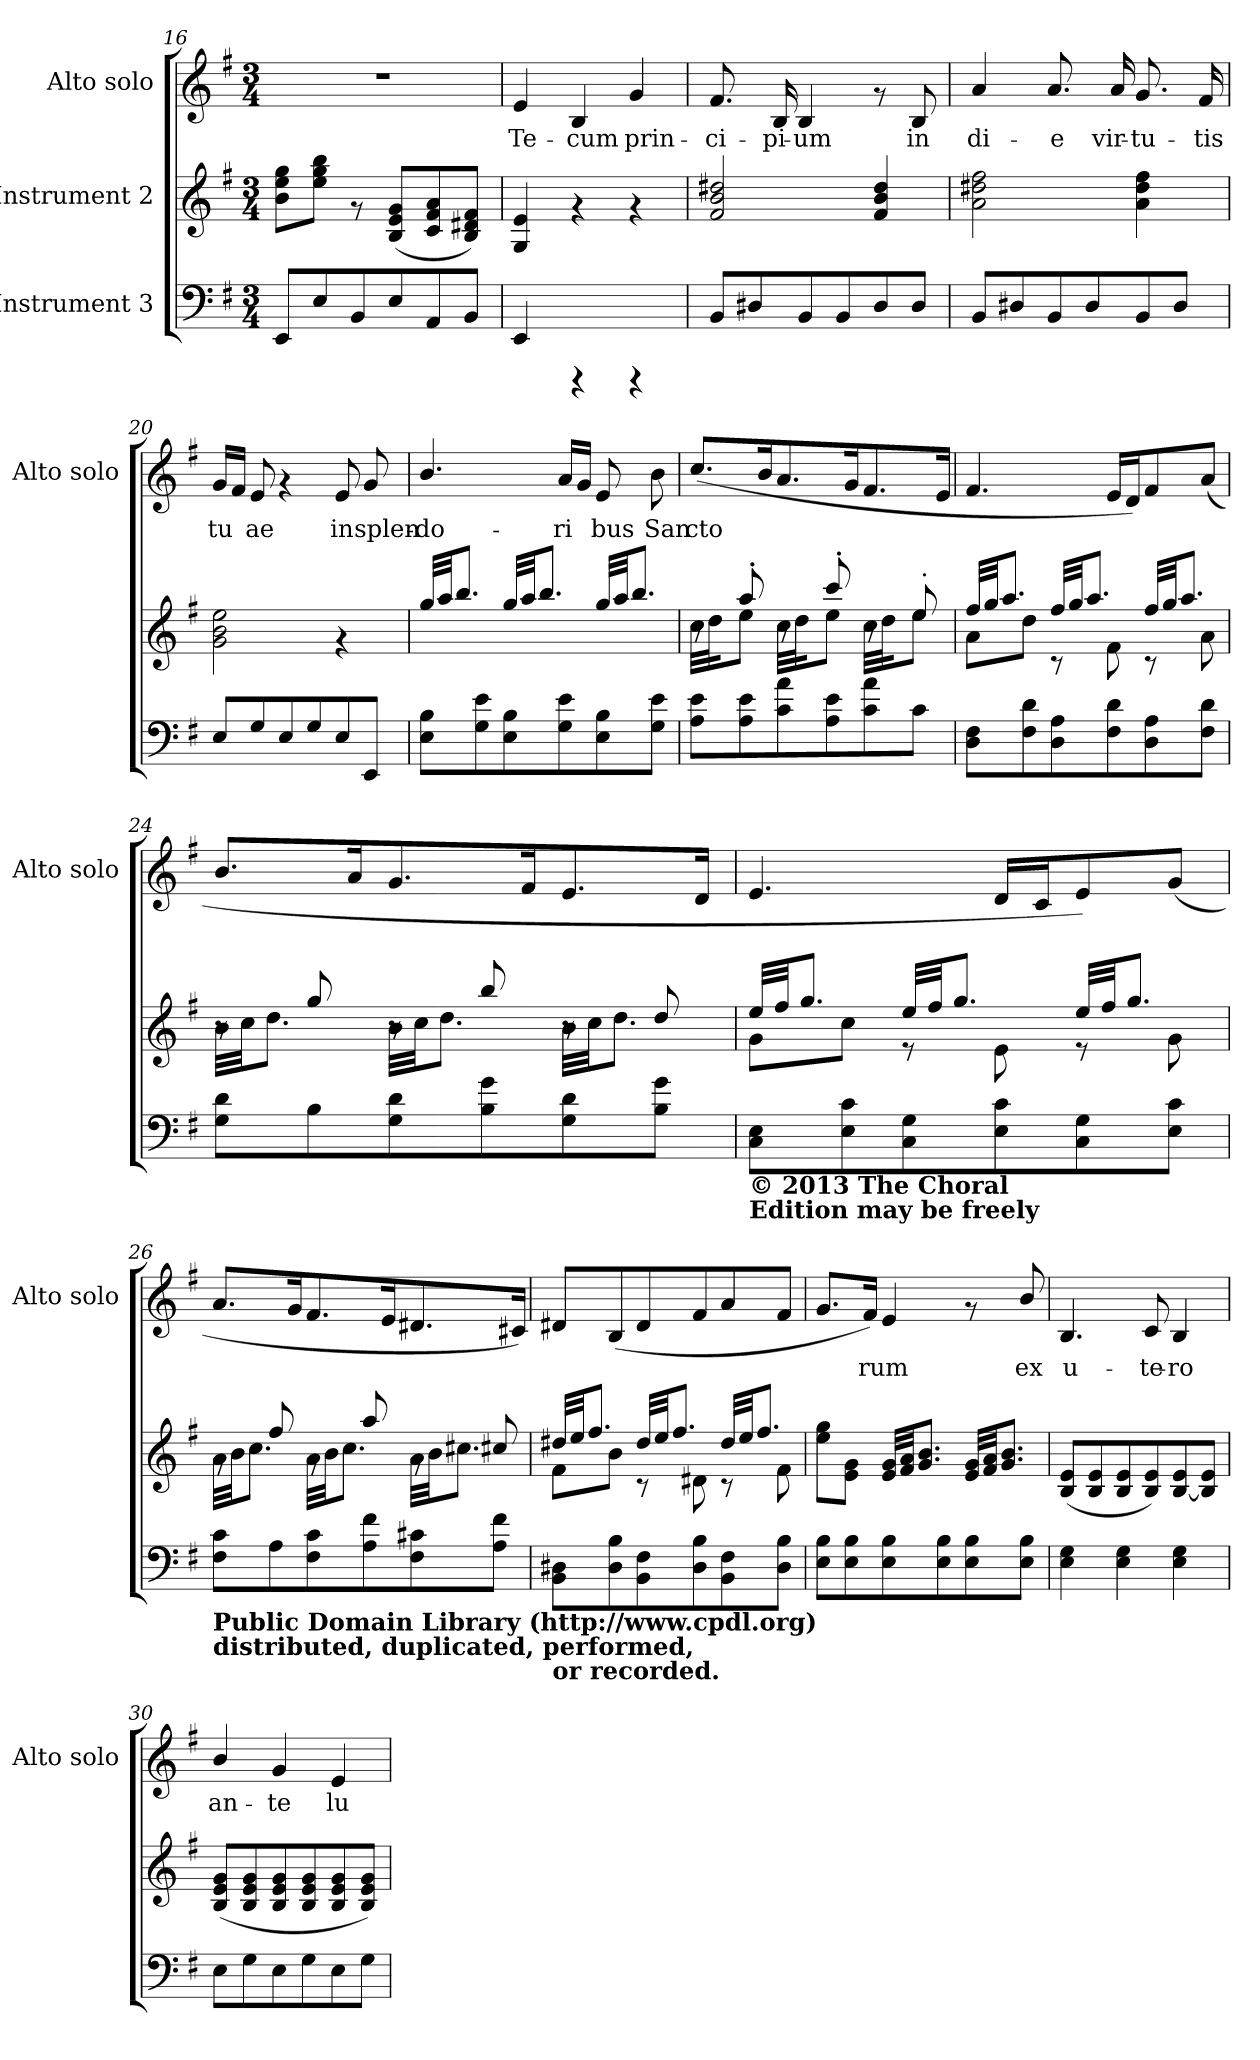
**kern	**kern	**kern	**text
*part3	*part2	*part1	*part1
*staff3	*staff2	*staff1	*staff1
*I"Instrument 3	*I"Instrument 2	*I"Alto solo	*
*	*	*I'Alto solo	*
*clefF4	*clefG2	*clefG2	*
*k[f#]	*k[f#]	*k[f#]	*
*G:	*G:	*G:	*
*M3/4	*M3/4	*M3/4	*
=16	=16	=16	=16
8EE/L	8gg\ 8ee\ 8b\L	2.r	.
8E/	8bb\ 8gg\ 8ee\J	.	.
8BB/	8rf	.	.
8E/	(>8g/ 8e/ 8B/L	.	.
8AA/	8a/ 8f#/ 8c/	.	.
8BB/J	8f#/ 8d#X/ 8B/J)	.	.
=17	=17	=17	=17
!	!	!	!LO:LY:b:cj
4EE/	4e/ 4G/	4e/	Te-
!	!	!	!LO:LY:b:cj
4rCCC	4rf	4B/	-cum
!	!	!	!LO:LY:b:cj
4rCCC	4rf	4g/	prin-
=18	=18	=18	=18
!	!	!	!LO:LY:b:cj
8BB/L	2dd#X/ 2b/ 2f#/	8.f#/	-ci-
8D#X/	.	.	.
!	!	!	!LO:LY:b:cj
.	.	16B/	-pi-
!	!	!	!LO:LY:b:cj
8BB/	.	4B/	-um
8BB/	.	.	.
8D#/	4dd#/ 4b/ 4f#/	8rf	.
!	!	!	!LO:LY:b:cj
8D#/J	.	8B/	in
=19	=19	=19	=19
!	!	!	!LO:LY:b:cj
8BB/L	2ff#\ 2dd#X\ 2a\	4a/	di-
8D#X/	.	.	.
!	!	!	!LO:LY:b:cj
8BB/	.	8.a/	-e
8D#/	.	.	.
!	!	!	!LO:LY:b:cj
.	.	16a/	vir-
!	!	!	!LO:LY:b:cj
8BB/	4ff#\ 4dd#\ 4a\	8.g/	-tu-
8D#/J	.	.	.
!	!	!	!LO:LY:b:cj
.	.	16f#/	-tis
=20	=20	=20	=20
!	!	!	!LO:LY:b:cj
8E/L	2ee\ 2b\ 2g\	16g/L	tu-
!	!	!	!LO:LY:b:cj
.	.	16f#/J	--
!	!	!	!LO:LY:b:cj
8G/	.	8e/	-ae
8E/	.	4rf	.
8G/	.	.	.
!	!	!	!LO:LY:b:cj
8E/	4rf	8e/	in
!	!	!	!LO:LY:b:cj
8EE/J	.	8g/	splen-
!!LO:LB:g=z
=21	=21	=21	=21
!	!	!	!LO:LY:b:cj
8B\ 8E\L	32gg/L	4.b/	-do-
.	32aa/	.	.
.	8.bb/J	.	.
8e\ 8G\	.	.	.
8B\ 8E\	32gg/L	.	.
.	32aa/	.	.
.	8.bb/J	.	.
!	!	!	!LO:LY:b:cj
8e\ 8G\	.	16a/L	-ri-
!	!	!	!LO:LY:b:cj
.	.	16g/J	--
!	!	!	!LO:LY:b:cj
8B\ 8E\	32gg/L	8e/	-bus
.	32aa/	.	.
.	8.bb/J	.	.
!	!	!	!LO:LY:b:cj
8e\ 8G\J	.	8b\	San
=22	=22	=22	=22
*	*^	*	*
!	!	!	!	!LO:LY:b:cj
*	*	*^	*	*
8e\ 8A\L	8ra	32cc\L	2ryy	(<8.cc/L	cto-
.	.	32dd\	.	.	.
.	.	16ryy	.	.	.
8e\ 8A\	8aa'</	8ee\J	.	.	.
!	!	!	!	!	!LO:LY:b:cj
.	.	.	.	16b/	--
!	!	!	!	!	!LO:LY:b:cj
8a\ 8c\	8ra	32cc\L	.	8.a/	--
.	.	32dd\	.	.	.
.	.	16ryy	.	.	.
8e\ 8A\	8ccc'</	8ee\J	.	.	.
!	!	!	!	!	!LO:LY:b:cj
.	.	.	.	16g/	--
!	!	!	!	!	!LO:LY:b:cj
8a\ 8c\	8ra	32cc\L	8ryy	8.f#/	--
.	.	32dd\	.	.	.
.	.	16ryy	.	.	.
8c\J	8ee/	8ee\J	64ryy	.	.
!	!	!	!LO:TX:a:t=.	!	!
.	.	.	16..ryy	.	.
!	!	!	!	!	!LO:LY:b:cj
.	.	.	.	16e/J	--
=23	=23	=23	=23	=23	=23
!	!	!	!	!	!LO:LY:b:cj
*	*	*v	*v	*	*
8F#\ 8D\L	32ff#/L	8a\L	4.f#/	--
.	32gg/	.	.	.
.	8.aa/J	.	.	.
8d\ 8F#\	.	8dd\J	.	.
8A\ 8D\	32ff#/L	8rc	.	.
.	32gg/	.	.	.
.	8.aa/J	.	.	.
!	!	!	!	!LO:LY:b:cj
8d\ 8F#\	.	8f#\	16e/L	--
!	!	!	!	!LO:LY:b:cj
.	.	.	16d/)	--
!	!	!	!	!LO:LY:b:cj
8A\ 8D\	32ff#/L	8rc	8f#/	--
.	32gg/	.	.	.
.	8.aa/J	.	.	.
!	!	!	!	!LO:LY:b:cj
8d\ 8F#\J	.	8a\	(<8a/J	--
!!LO:LB:g=z
=24	=24	=24	=24	=24
!	!	!	!	!LO:LY:b:cj
8d\ 8G\L	8ra	32b\L	8.b/L	--
.	.	32cc\	.	.
.	.	8.dd\J	.	.
8B\	8gg/	.	.	.
!	!	!	!	!LO:LY:b:cj
.	.	.	16a/	--
!	!	!	!	!LO:LY:b:cj
8d\ 8G\	8ra	32b\L	8.g/	--
.	.	32cc\	.	.
.	.	8.dd\J	.	.
8g\ 8B\	8bb/	.	.	.
!	!	!	!	!LO:LY:b:cj
.	.	.	16f#/	--
!	!	!	!	!LO:LY:b:cj
8d\ 8G\	8ra	32b\L	8.e/	--
.	.	32cc\	.	.
.	.	8.dd\J	.	.
8g\ 8B\J	8dd/	.	.	.
!	!	!	!	!LO:LY:b:cj
.	.	.	16d/J	--
=25	=25	=25	=25	=25
!LO:TX:b:B:t=© 2013 The Choral	!	!	!	!
!LO:TX:b:B:t=Edition may be freely	!	!	!	!
!	!	!	!	!LO:LY:b:cj
8E\ 8C\L	32ee/L	8g\L	4.e/	--
.	32ff#/	.	.	.
.	8.gg/J	.	.	.
8c\ 8E\	.	8cc\J	.	.
8G\ 8C\	32ee/L	8rd	.	.
.	32ff#/	.	.	.
.	8.gg/J	.	.	.
!	!	!	!	!LO:LY:b:cj
8c\ 8E\	.	8e\	16d/L	--
!	!	!	!	!LO:LY:b:cj
.	.	.	16c/	--
!	!	!	!	!LO:LY:b:cj
8G\ 8C\	32ee/L	8rd	8e/)	--
.	32ff#/	.	.	.
.	8.gg/J	.	.	.
!	!	!	!	!LO:LY:b:cj
8c\ 8E\J	.	8g\	(<8g/J	--
=26	=26	=26	=26	=26
!LO:TX:b:B:t=Public Domain Library (http&colon;//www.cpdl.org)	!	!	!	!
!LO:TX:b:B:t=distributed, duplicated, performed,	!	!	!	!
!	!	!	!	!LO:LY:b:cj
8c\ 8F#\L	8rf	32a\L	8.a/L	--
.	.	32b\	.	.
.	.	8.cc\J	.	.
8A\	8ff#/	.	.	.
!	!	!	!	!LO:LY:b:cj
.	.	.	16g/	--
!	!	!	!	!LO:LY:b:cj
8c\ 8F#\	8rf	32a\L	8.f#/	--
.	.	32b\	.	.
.	.	8.cc\J	.	.
8f#\ 8A\	8aa/	.	.	.
!	!	!	!	!LO:LY:b:cj
.	.	.	16e/	--
!	!	!	!	!LO:LY:b:cj
8c#X\ 8F#\	8rf	32a\L	8.d#X/	--
.	.	32b\	.	.
.	.	8.cc#X\J	.	.
8f#\ 8A\J	8cc#X/	.	.	.
!	!	!	!	!LO:LY:b:cj
.	.	.	16c#X/J)	--
!!LO:PB:g=z
=27	=27	=27	=27	=27
!LO:TX:b:B:t=or recorded.	!	!	!	!
!	!	!	!	!LO:LY:b:cj
8D#X\ 8BB\L	32dd#X/L	8f#\L	8d#X/L	--
.	32ee/	.	.	.
.	8.ff#/J	.	.	.
!	!	!	!	!LO:LY:b:cj
8B\ 8D#\	.	8b\J	(<8B/	--
!	!	!	!	!LO:LY:b:cj
8F#\ 8BB\	32dd#/L	8rc	8d#/	--
.	32ee/	.	.	.
.	8.ff#/J	.	.	.
!	!	!	!	!LO:LY:b:cj
8B\ 8D#\	.	8d#X\	8f#/	--
!	!	!	!	!LO:LY:b:cj
8F#\ 8BB\	32dd#/L	8rc	8a/	--
.	32ee/	.	.	.
.	8.ff#/J	.	.	.
!	!	!	!	!LO:LY:b:cj
8B\ 8D#\J	.	8f#\	8f#/J	--
=28	=28	=28	=28	=28
!	!	!	!	!LO:LY:b:cj
*	*v	*v	*	*
8B\ 8E\L	8gg\ 8ee\L	8.g/L	--
8B\ 8E\	8g\ 8e\J	.	.
!	!	!	!LO:LY:b:cj
.	.	16f#/J)	-rum
!	!	!	!LO:LY:b:cj
8B\ 8E\	32g/ 32e/L	4e/	.
.	32a/ 32f#/	.	.
.	8.b/ 8.g/J	.	.
8B\ 8E\	.	.	.
8B\ 8E\	32g/ 32e/L	8rf	.
.	32a/ 32f#/	.	.
.	8.b/ 8.g/J	.	.
!	!	!	!LO:LY:b:cj
8B\ 8E\J	.	8b/	ex
=29	=29	=29	=29
!	!	!	!LO:LY:b:cj
4G\ 4E\	(>8e/ 8B/L	4.B/	u-
.	8e/ 8B/	.	.
4G\ 4E\	8e/ 8B/	.	.
!	!	!	!LO:LY:b:cj
.	8e/ 8B/)	8c/	-te-
!	!	!	!LO:LY:b:cj
4G\ 4E\	8e/ [>8B/	4B/	-ro
.	8e/ 8B/]J	.	.
=30	=30	=30	=30
!	!	!	!LO:LY:b:cj
8E\L	(>8g/ 8e/ 8B/L	4b/	an-
8G\	8g/ 8e/ 8B/	.	.
!	!	!	!LO:LY:b:cj
8E\	8g/ 8e/ 8B/	4g/	-te
8G\	8g/ 8e/ 8B/	.	.
!	!	!	!LO:LY:b:cj
8E\	8g/ 8e/ 8B/	4e/	lu-
8G\J	8g/ 8e/ 8B/J)	.	.
=	=	=	=
*-	*-	*-	*-
